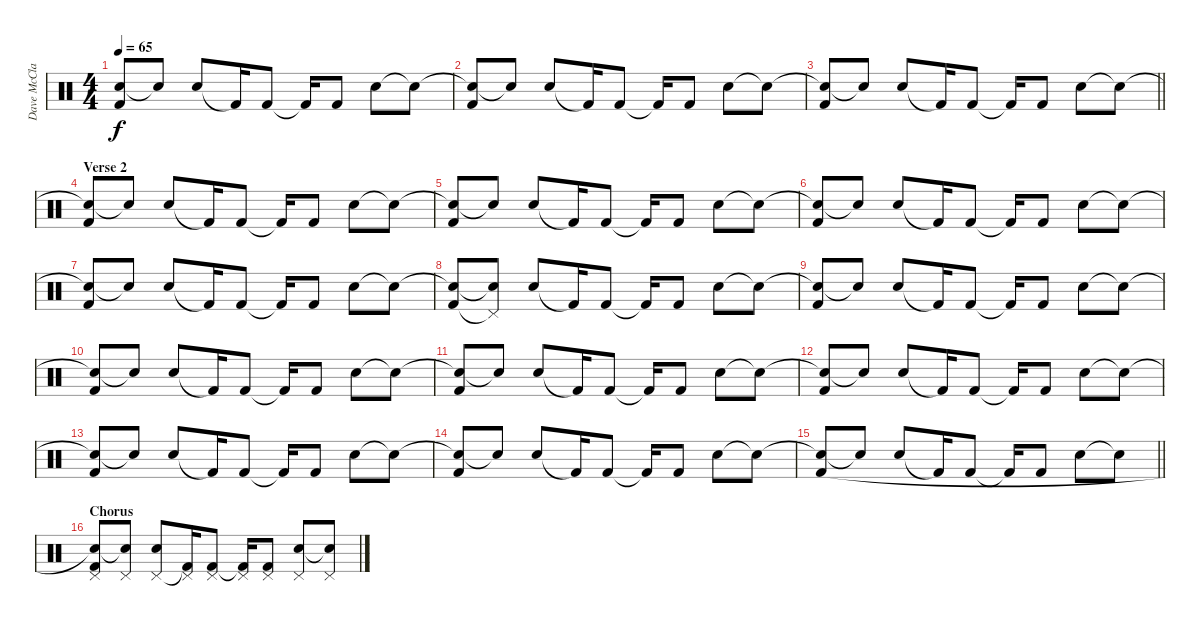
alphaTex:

\track ("Dave McClain" "Dave McCla") {instrument percussion bank 8}
\staff {score}
\articulation defaults
\ts (4 4)
\tempo 65
\clef neutral
\ks c
("Snare (hit)"{t} "Kick (hit) 2").8{dy f} "Snare (hit)"{t}.8 "Electric Snare (hit)".8 "Kick (hit) 2"{t}.16 "Kick (hit) 2".8 "Kick (hit) 2"{t}.16 "Kick (hit) 2".8 "Electric Snare (hit)".8 "Snare (hit)"{t}.8 |
("Snare (hit)"{t} "Kick (hit) 2").8 "Snare (hit)"{t}.8 "Electric Snare (hit)".8 "Kick (hit) 2"{t}.16 "Kick (hit) 2".8 "Kick (hit) 2"{t}.16 "Kick (hit) 2".8 "Electric Snare (hit)".8 "Snare (hit)"{t}.8 |
\barLineRight lightlight
("Snare (hit)"{t} "Kick (hit) 2").8 "Snare (hit)"{t}.8 "Electric Snare (hit)".8 "Kick (hit) 2"{t}.16 "Kick (hit) 2".8 "Kick (hit) 2"{t}.16 "Kick (hit) 2".8 "Electric Snare (hit)".8 "Snare (hit)"{t}.8 |
\section ("" "Verse 2")
("Snare (hit)"{t} "Kick (hit) 2").8 "Snare (hit)"{t}.8 "Electric Snare (hit)".8 "Kick (hit) 2"{t}.16 "Kick (hit) 2".8 "Kick (hit) 2"{t}.16 "Kick (hit) 2".8 "Electric Snare (hit)".8 "Snare (hit)"{t}.8 |
("Snare (hit)"{t} "Kick (hit) 2").8 "Snare (hit)"{t}.8 "Electric Snare (hit)".8 "Kick (hit) 2"{t}.16 "Kick (hit) 2".8 "Kick (hit) 2"{t}.16 "Kick (hit) 2".8 "Electric Snare (hit)".8 "Snare (hit)"{t}.8 |
("Snare (hit)"{t} "Kick (hit) 2").8 "Snare (hit)"{t}.8 "Electric Snare (hit)".8 "Kick (hit) 2"{t}.16 "Kick (hit) 2".8 "Kick (hit) 2"{t}.16 "Kick (hit) 2".8 "Electric Snare (hit)".8 "Snare (hit)"{t}.8 |
("Snare (hit)"{t} "Kick (hit) 2").8 "Snare (hit)"{t}.8 "Electric Snare (hit)".8 "Kick (hit) 2"{t}.16 "Kick (hit) 2".8 "Kick (hit) 2"{t}.16 "Kick (hit) 2".8 "Electric Snare (hit)".8 "Snare (hit)"{t}.8 |
("Snare (hit)"{t} "Kick (hit) 2").8 ("Snare (hit)"{t} "Pedal Hi-Hat (hit)"{t}).8 "Electric Snare (hit)".8 "Kick (hit) 2"{t}.16 "Kick (hit) 2".8 "Kick (hit) 2"{t}.16 "Kick (hit) 2".8 "Electric Snare (hit)".8 "Snare (hit)"{t}.8 |
("Snare (hit)"{t} "Kick (hit) 2").8 "Snare (hit)"{t}.8 "Electric Snare (hit)".8 "Kick (hit) 2"{t}.16 "Kick (hit) 2".8 "Kick (hit) 2"{t}.16 "Kick (hit) 2".8 "Electric Snare (hit)".8 "Snare (hit)"{t}.8 |
("Snare (hit)"{t} "Kick (hit) 2").8 "Snare (hit)"{t}.8 "Electric Snare (hit)".8 "Kick (hit) 2"{t}.16 "Kick (hit) 2".8 "Kick (hit) 2"{t}.16 "Kick (hit) 2".8 "Electric Snare (hit)".8 "Snare (hit)"{t}.8 |
("Snare (hit)"{t} "Kick (hit) 2").8 "Snare (hit)"{t}.8 "Electric Snare (hit)".8 "Kick (hit) 2"{t}.16 "Kick (hit) 2".8 "Kick (hit) 2"{t}.16 "Kick (hit) 2".8 "Electric Snare (hit)".8 "Snare (hit)"{t}.8 |
("Snare (hit)"{t} "Kick (hit) 2").8 "Snare (hit)"{t}.8 "Electric Snare (hit)".8 "Kick (hit) 2"{t}.16 "Kick (hit) 2".8 "Kick (hit) 2"{t}.16 "Kick (hit) 2".8 "Electric Snare (hit)".8 "Snare (hit)"{t}.8 |
("Snare (hit)"{t} "Kick (hit) 2").8 "Snare (hit)"{t}.8 "Electric Snare (hit)".8 "Kick (hit) 2"{t}.16 "Kick (hit) 2".8 "Kick (hit) 2"{t}.16 "Kick (hit) 2".8 "Electric Snare (hit)".8 "Snare (hit)"{t}.8 |
("Snare (hit)"{t} "Kick (hit) 2").8 "Snare (hit)"{t}.8 "Electric Snare (hit)".8 "Kick (hit) 2"{t}.16 "Kick (hit) 2".8 "Kick (hit) 2"{t}.16 "Kick (hit) 2".8 "Electric Snare (hit)".8 "Snare (hit)"{t}.8 |
\barLineRight lightlight
("Snare (hit)"{t} "Kick (hit) 2").8 "Snare (hit)"{t}.8 "Electric Snare (hit)".8 "Kick (hit) 2"{t}.16 "Kick (hit) 2".8 "Kick (hit) 2"{t}.16 "Kick (hit) 2".8 "Electric Snare (hit)".8 "Snare (hit)"{t}.8 |
\section ("" "Chorus")
("Pedal Hi-Hat (hit)" "Snare (hit)"{t} "Kick (hit) 2").8 ("Pedal Hi-Hat (hit)" "Snare (hit)"{t}).8 ("Electric Snare (hit)" "Pedal Hi-Hat (hit)").8 ("Pedal Hi-Hat (hit)" "Kick (hit) 2"{t}).16 ("Pedal Hi-Hat (hit)" "Kick (hit) 2").8 ("Pedal Hi-Hat (hit)" "Kick (hit) 2"{t}).16 ("Pedal Hi-Hat (hit)" "Kick (hit) 2").8 ("Electric Snare (hit)" "Pedal Hi-Hat (hit)").8 ("Snare (hit)"{t} "Pedal Hi-Hat (hit)").8
